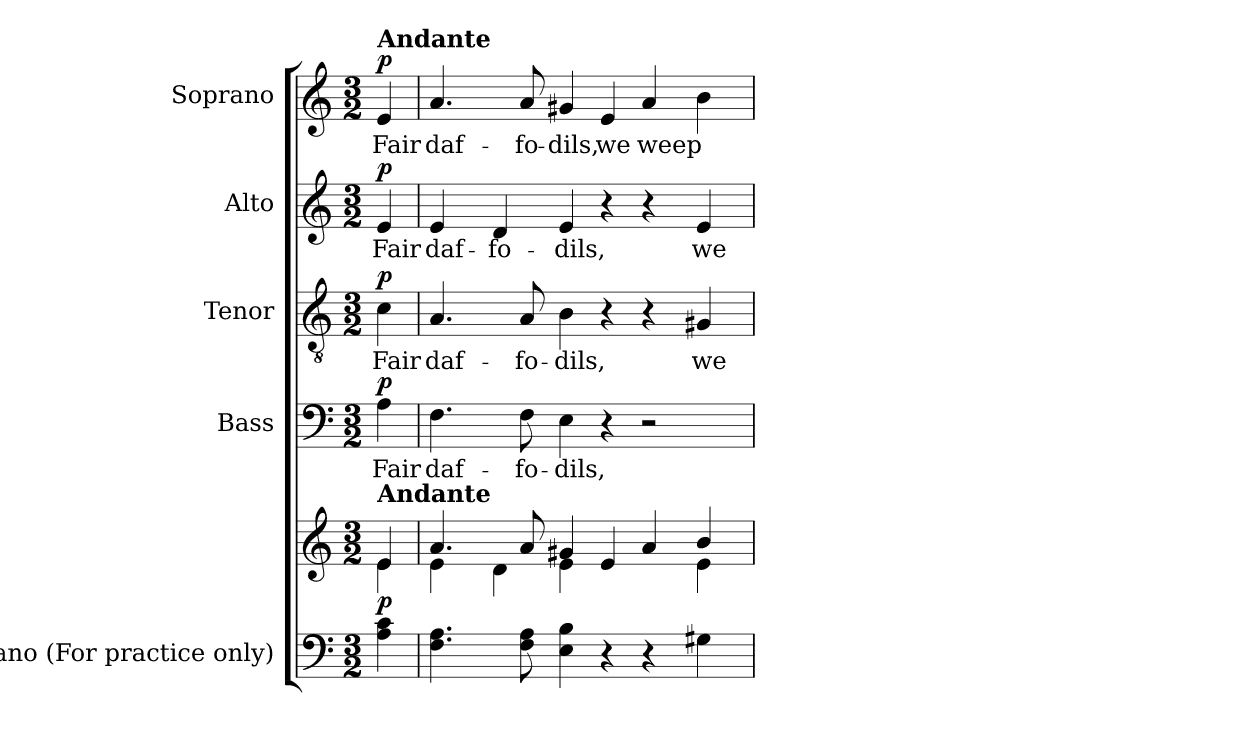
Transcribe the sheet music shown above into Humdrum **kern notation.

**kern	**kern	**dynam	**kern	**text	**dynam	**kern	**text	**dynam	**kern	**text	**dynam	**kern	**text	**dynam
*part5	*part5	*part5	*part4	*part4	*part4	*part3	*part3	*part3	*part2	*part2	*part2	*part1	*part1	*part1
*staff6	*staff5	*staff5/6	*staff4	*staff4	*staff4	*staff3	*staff3	*staff3	*staff2	*staff2	*staff2	*staff1	*staff1	*staff1
*I"Piano (For practice only)	*	*	*I"Bass	*	*	*I"Tenor	*	*	*I"Alto	*	*	*I"Soprano	*	*
*I'Pno.	*	*	*I'B.	*	*	*I'T.	*	*	*I'A.	*	*	*I'S.	*	*
!!LO:PB:g=z
*clefF4	*clefG2	*	*clefF4	*	*	*clefGv2	*	*	*clefG2	*	*	*clefG2	*	*
*	*	*	*	*	*	*ITrd7c12	*	*	*	*	*	*	*	*
*k[]	*k[]	*	*k[]	*	*	*k[]	*	*	*k[]	*	*	*k[]	*	*
*C:	*C:	*	*C:	*	*	*C:	*	*	*C:	*	*	*C:	*	*
*M3/2	*M3/2	*	*M3/2	*	*	*M3/2	*	*	*M3/2	*	*	*M3/2	*	*
*MM80	*MM80	*	*MM80	*	*	*MM80	*	*	*MM80	*	*	*MM80	*	*
=1	=1	=1	=1	=1	=1	=1	=1	=1	=1	=1	=1	=1	=1	=1
*	*^	*	*	*	*	*	*	*	*	*	*	*	*	*
!	!	!	!	!	!LO:LY:b:color=#000000	!	!	!	!	!	!	!	!	!	!
!	!	!	!	!	!	!	!	!LO:LY:b:color=#000000	!	!	!	!	!	!	!
!	!	!	!	!	!	!	!	!	!	!	!LO:LY:b:color=#000000	!	!	!	!
!	!	!	!	!	!	!	!	!	!	!	!	!	!LO:TX:a:B:t=Andante	!	!
!	!LO:TX:a:B:t=Andante	!	!	!	!	!	!	!	!	!	!	!	!	!	!
!	!	!	!	!	!	!	!	!	!	!	!	!	!	!LO:LY:b:color=#000000	!
4Ai\ 4ci	4ei/	4ei\	p	4Ai\	Fair	p	4Ci\	Fair	p	4ei/	Fair	p	4ei/	Fair	p
=2	=2	=2	=2	=2	=2	=2	=2	=2	=2	=2	=2	=2	=2	=2	=2
*^	*	*	*	*	*	*	*	*	*	*	*	*	*	*	*
!	!	!	!	!	!	!LO:LY:b:color=#000000	!	!	!	!	!	!	!	!	!	!
!	!	!	!	!	!	!	!	!	!LO:LY:b:color=#000000	!	!	!	!	!	!	!
!	!	!	!	!	!	!	!	!	!	!	!	!LO:LY:b:color=#000000	!	!	!	!
!	!	!	!	!	!	!	!	!	!	!	!	!	!	!	!LO:LY:b:color=#000000	!
*	*	*	*^	*	*	*	*	*	*	*	*	*	*	*^	*	*
1ryy	4.Fi\ 4.Ai	4.ai/	4ei\	16ryy	.	4.Fi\	daf-	.	4.AAi/	daf-	.	4ei/	daf-	.	4.ai/	16ryy	daf-	.
.	.	.	.	32...ryy	.	.	.	.	.	.	.	.	.	.	.	32...ryy	.	.
*	*	*MM72	*	*	*	*	*	*	*	*	*	*	*	*	*MM72	*	*	*
.	.	.	.	1ryy	.	.	.	.	.	.	.	.	.	.	.	1ryy	.	.
!	!	!	!	!	!	!	!	!	!	!	!	!	!LO:LY:b:color=#000000	!	!	!	!	!
.	.	.	4di\	.	.	.	.	.	.	.	.	4di/	-fo-	.	.	.	.	.
!	!	!	!	!	!	!	!LO:LY:b:color=#000000	!	!	!	!	!	!	!	!	!	!	!
!	!	!	!	!	!	!	!	!	!	!LO:LY:b:color=#000000	!	!	!	!	!	!	!	!
!	!	!	!	!	!	!	!	!	!	!	!	!	!	!	!	!	!LO:LY:b:color=#000000	!
.	8Fi\ 8Ai	8ai/	.	.	.	8Fi\	-fo-	.	8AAi/	-fo-	.	.	.	.	8ai/	.	-fo-	.
!	!	!	!	!	!	!	!LO:LY:b:color=#000000	!	!	!	!	!	!	!	!	!	!	!
!	!	!	!	!	!	!	!	!	!	!LO:LY:b:color=#000000	!	!	!	!	!	!	!	!
!	!	!	!	!	!	!	!	!	!	!	!	!	!LO:LY:b:color=#000000	!	!	!	!	!
!	!	!	!	!	!	!	!	!	!	!	!	!	!	!	!	!	!LO:LY:b:color=#000000	!
.	4Ei\ 4Bi	4g#Xi/	4ei\	.	.	4Ei\	-dils,	.	4BBi\	-dils,	.	4ei/	-dils,	.	4g#Xi/	.	-dils,	.
!	!	!	!	!	!	!	!	!	!	!	!	!	!	!	!	!	!LO:LY:b:color=#000000	!
.	4r	4ei/	2ryy	.	.	4r	.	.	4r	.	.	4r	.	.	4ei/	.	we	.
!	!	!	!	!	!	!	!	!	!	!	!	!	!	!	!	!	!LO:LY:b:color=#000000	!
4r	2ryy	4ai/	.	.	.	2r	.	.	4r	.	.	4r	.	.	4ai/	.	weep	.
.	.	.	.	4ryy	.	.	.	.	.	.	.	.	.	.	.	4ryy	.	.
!	!	!	!	!	!	!	!	!	!	!LO:LY:b:color=#000000	!	!	!	!	!	!	!	!
!	!	!	!	!	!	!	!	!	!	!	!	!	!LO:LY:b:color=#000000	!	!	!	!	!
4G#Xi\	.	4bi/	4ei\	.	.	.	.	.	4GG#Xi/	we	.	4ei/	we	.	4bi\	.	.	.
.	.	.	.	8ryy	.	.	.	.	.	.	.	.	.	.	.	8ryy	.	.
.	.	.	.	256ryy	.	.	.	.	.	.	.	.	.	.	.	256ryy	.	.
*v	*v	*	*	*	*	*	*	*	*	*	*	*	*	*	*v	*v	*	*
*	*v	*v	*v	*	*	*	*	*	*	*	*	*	*	*	*	*
=	=	=	=	=	=	=	=	=	=	=	=	=	=	=
*-	*-	*-	*-	*-	*-	*-	*-	*-	*-	*-	*-	*-	*-	*-
